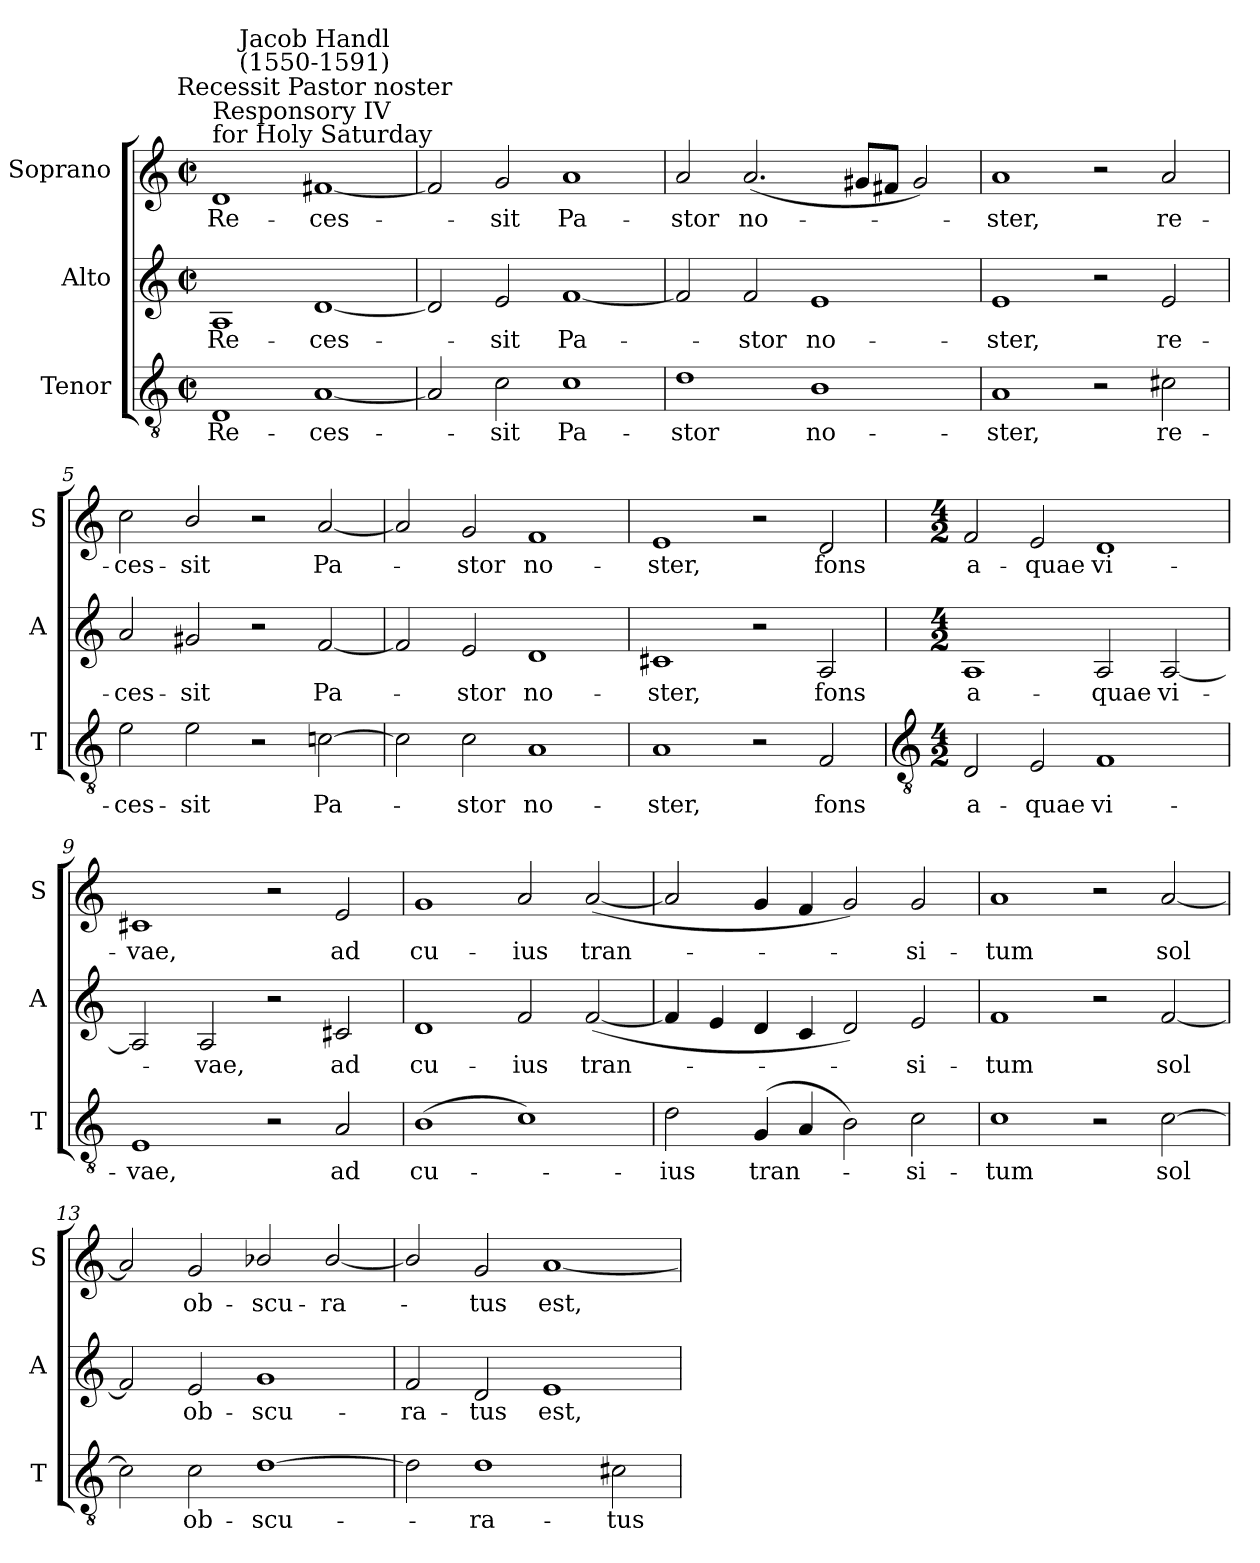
**kern	**text	**kern	**text	**kern	**text
*part3	*part3	*part2	*part2	*part1	*part1
*staff3	*staff3	*staff2	*staff2	*staff1	*staff1
*I"Tenor	*	*I"Alto	*	*I"Soprano	*
*I'T	*	*I'A	*	*I'S	*
*clefGv2	*	*clefG2	*	*clefG2	*
*k[]	*	*k[]	*	*k[]	*
*C:	*	*C:	*	*C:	*
*M4/2	*	*M4/2	*	*M4/2	*
*met(c|)	*	*met(c|)	*	*met(c|)	*
=1	=1	=1	=1	=1	=1
!	!	!	!	!LO:TX:a:t=Responsory IV \nfor Holy Saturday	!
!	!LO:LY:b	!	!LO:LY:b	!	!LO:LY:b
1D	Re-	1A	Re-	1d	Re-
!	!	!	!	!LO:TX:a:cj:t=Recessit Pastor noster	!
!	!	!	!	!LO:TX:a:cj:t=Jacob Handl\n(1550-1591)	!
!	!LO:LY:b	!	!LO:LY:b	!	!LO:LY:b
[1A	-ces-	[1d	-ces-	[1f#X	-ces-
=2	=2	=2	=2	=2	=2
2A]	.	2d]	.	2f#]	.
!	!LO:LY:b	!	!LO:LY:b	!	!LO:LY:b
2c	sit	2e	sit	2g	sit
!	!LO:LY:b	!	!LO:LY:b	!	!LO:LY:b
1c	Pa-	[1f	Pa-	1a	Pa-
=3	=3	=3	=3	=3	=3
!	!LO:LY:b	!	!	!	!LO:LY:b
1d	-stor	2f]	.	2a	-stor
!	!	!	!LO:LY:b	!	!LO:LY:b
.	.	2f	stor	(<2.a	no-
!	!LO:LY:b	!	!LO:LY:b	!	!
1B	no-	1e	no-	.	.
.	.	.	.	8g#XL	.
.	.	.	.	8f#J	.
.	.	.	.	2g#)	.
=4	=4	=4	=4	=4	=4
!	!LO:LY:b	!	!LO:LY:b	!	!LO:LY:b
1A	-ster,	1e	-ster,	1a	ster,
2r	.	2r	.	2r	.
!	!LO:LY:b	!	!LO:LY:b	!	!LO:LY:b
2c#X	re-	2e	re-	2a	re-
=5	=5	=5	=5	=5	=5
!	!LO:LY:b	!	!LO:LY:b	!	!LO:LY:b
2e	-ces-	2a	-ces-	2cc	-ces-
!	!LO:LY:b	!	!LO:LY:b	!	!LO:LY:b
2e	-sit	2g#X	-sit	2b/	-sit
2r	.	2r	.	2r	.
!	!LO:LY:b	!	!LO:LY:b	!	!LO:LY:b
[2cn	Pa-	[2f	Pa-	[2a	Pa-
=6	=6	=6	=6	=6	=6
2c]	.	2f]	.	2a]	.
!	!LO:LY:b	!	!LO:LY:b	!	!LO:LY:b
2c	stor	2e	stor	2g	stor
!	!LO:LY:b	!	!LO:LY:b	!	!LO:LY:b
1A	no-	1d	no-	1f	no-
=7	=7	=7	=7	=7	=7
!	!LO:LY:b	!	!LO:LY:b	!	!LO:LY:b
1A	-ster,	1c#X	-ster,	1e	-ster,
2r	.	2r	.	2r	.
!	!LO:LY:b	!	!LO:LY:b	!	!LO:LY:b
2F	fons	2A	fons	2d	fons
!!LO:LB:g=z
=8	=8	=8	=8	=8	=8
*clefGv2	*	*	*	*	*
*M4/2	*	*M4/2	*	*M4/2	*
!	!LO:LY:b	!	!LO:LY:b	!	!LO:LY:b
2D	a-	1A	a-	2f	a-
!	!LO:LY:b	!	!	!	!LO:LY:b
2E	-quae	.	.	2e	-quae
!	!LO:LY:b	!	!LO:LY:b	!	!LO:LY:b
1F	vi-	2A	-quae	1d	vi-
!	!	!	!LO:LY:b	!	!
.	.	[2A	vi-	.	.
=9	=9	=9	=9	=9	=9
!	!LO:LY:b	!	!	!	!LO:LY:b
1E	-vae,	2A]	.	1c#X	-vae,
!	!	!	!LO:LY:b	!	!
.	.	2A	vae,	.	.
2r	.	2r	.	2r	.
!	!LO:LY:b	!	!LO:LY:b	!	!LO:LY:b
2A	ad	2c#X	ad	2e	ad
=10	=10	=10	=10	=10	=10
!	!LO:LY:b	!	!LO:LY:b	!	!LO:LY:b
(>1B	cu-	1d	cu-	1g	cu-
!	!	!	!LO:LY:b	!	!LO:LY:b
1c)	.	2f	-ius	2a	-ius
!	!	!	!LO:LY:b	!	!LO:LY:b
.	.	(<[2f	tran-	(<[2a	tran-
=11	=11	=11	=11	=11	=11
!	!LO:LY:b	!	!	!	!
2d	ius	4f]	.	2a]	.
.	.	4e	.	.	.
!	!LO:LY:b	!	!	!	!
(<4G	tran-	4d	.	4g	.
4A	.	4c	.	4f	.
2B)	.	2d)	.	2g)	.
!	!LO:LY:b	!	!LO:LY:b	!	!LO:LY:b
2c	si-	2e	si-	2g	si-
=12	=12	=12	=12	=12	=12
!	!LO:LY:b	!	!LO:LY:b	!	!LO:LY:b
1c	-tum	1f	-tum	1a	-tum
2r	.	2r	.	2r	.
!	!LO:LY:b	!	!LO:LY:b	!	!LO:LY:b
[2c	sol	[2f	sol	[2a	sol
=13	=13	=13	=13	=13	=13
2c]	.	2f]	.	2a]	.
!	!LO:LY:b	!	!LO:LY:b	!	!LO:LY:b
2c	ob-	2e	ob-	2g	ob-
!	!LO:LY:b	!	!LO:LY:b	!	!LO:LY:b
[1d	-scu-	1g	-scu-	2b-X/	-scu-
!	!	!	!	!	!LO:LY:b
.	.	.	.	[2b-/	-ra-
=14	=14	=14	=14	=14	=14
!	!	!	!LO:LY:b	!	!
2d]	.	2f	-ra-	2b-/]	.
!	!LO:LY:b	!	!LO:LY:b	!	!LO:LY:b
1d	ra-	2d	-tus	2g	tus
!	!	!	!LO:LY:b	!	!LO:LY:b
.	.	1e	est,	[1a/	est,
!	!LO:LY:b	!	!	!	!
2c#X	-tus	.	.	.	.
=	=	=	=	=	=
*-	*-	*-	*-	*-	*-
